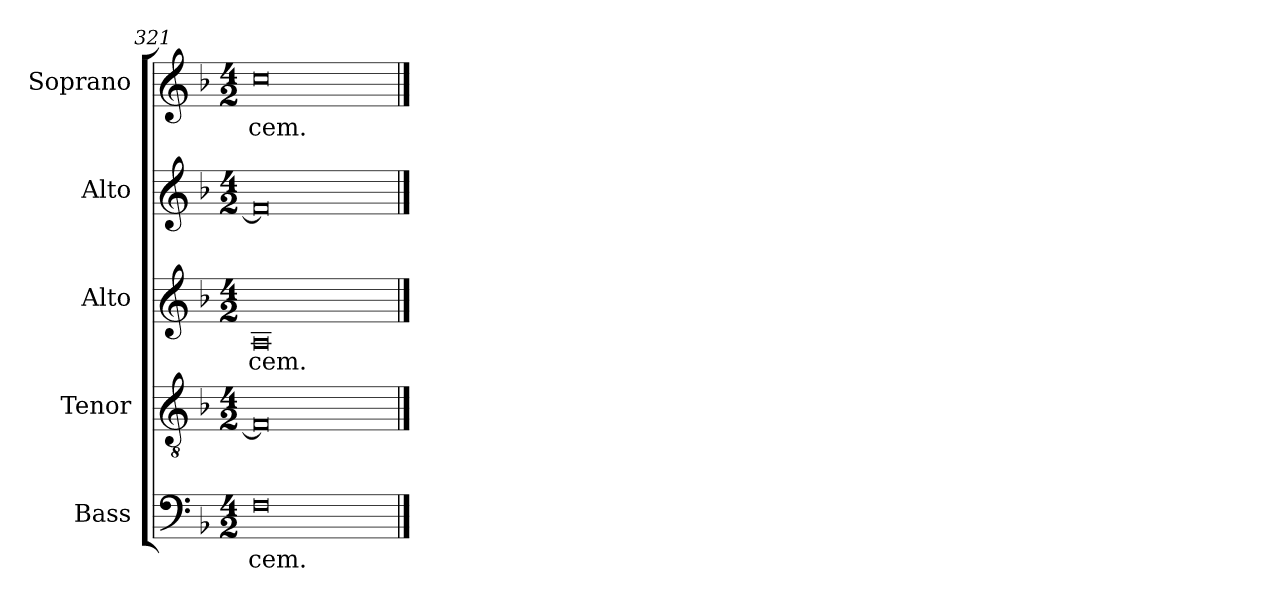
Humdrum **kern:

**kern	**text	**kern	**kern	**text	**kern	**kern	**text
*part5	*part5	*part4	*part3	*part3	*part2	*part1	*part1
*staff5	*staff5	*staff4	*staff3	*staff3	*staff2	*staff1	*staff1
*I"Bass	*	*I"Tenor	*I"Alto	*	*I"Alto	*I"Soprano	*
*I'B.	*	*I'T.	*I'A.	*	*I'A.	*I'S.	*
*clefF4	*	*clefGv2	*clefG2	*	*clefG2	*clefG2	*
*	*	*ITrd7c12	*	*	*	*	*
*k[b-]	*	*k[b-]	*k[b-]	*	*k[b-]	*k[b-]	*
*F:	*	*F:	*F:	*	*F:	*F:	*
*M4/2	*	*M4/2	*M4/2	*	*M4/2	*M4/2	*
=321	=321	=321	=321	=321	=321	=321	=321
!	!LO:LY:b:color=#000000	!	!	!	!	!	!
!	!	!	!	!LO:LY:b:color=#000000	!	!	!
!	!	!	!	!	!	!	!LO:LY:b:color=#000000
0Fi	-cem.	0FFi]	0Ai	-cem.	0fi]	0cci	-cem.
==	==	==	==	==	==	==	==
*-	*-	*-	*-	*-	*-	*-	*-
